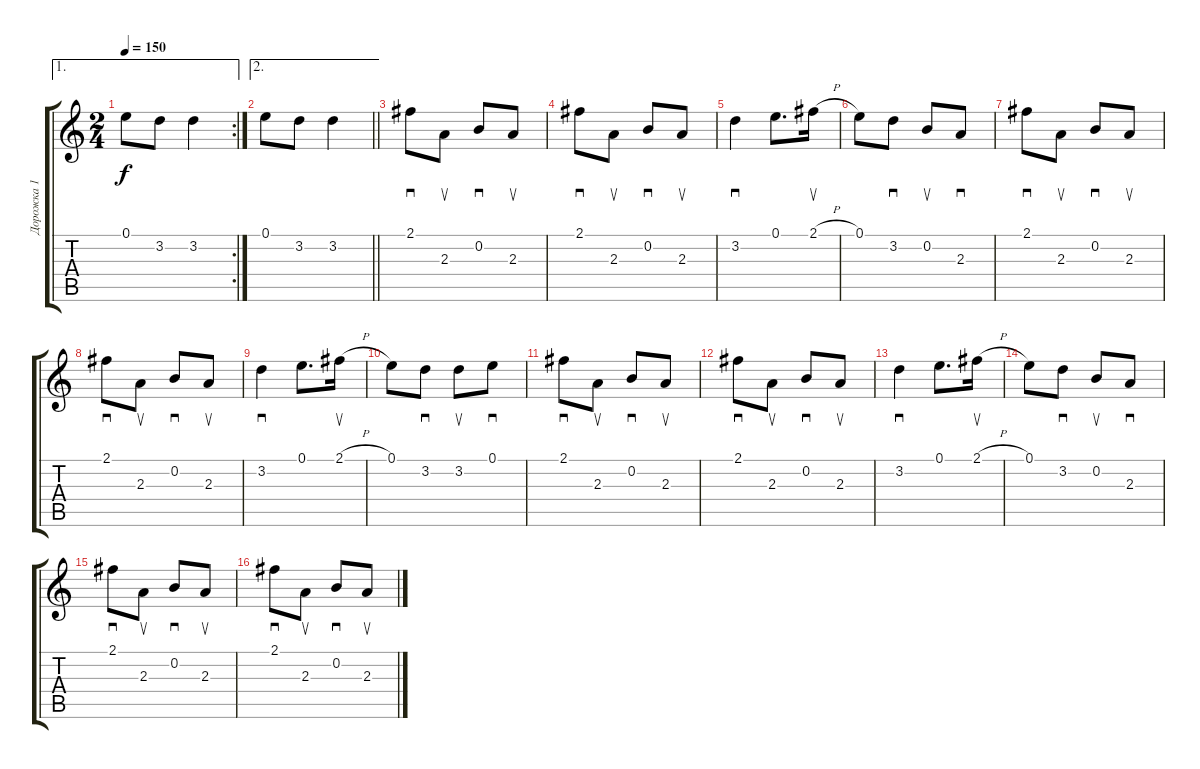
\track ("Дорожка 1" "Дорожка 1") {instrument acousticguitarsteel}
\staff {score tabs}
\tuning (E4 B3 G3 D3 A2 E2) {hide}
\ae 1
\rc 2
\ts (2 4)
\tempo 150
\clef g2
\ks c
0.1.8{dy f} 3.2.8 3.2.4 |
\ae 2
\barLineRight lightlight
0.1.8 3.2.8 3.2.4 |
\section ("" "")
2.1.8{sd} 2.3.8{su} 0.2.8{sd} 2.3.8{su} |
2.1.8{sd} 2.3.8{su} 0.2.8{sd} 2.3.8{su} |
3.2.4{sd} 0.1.8{d} 2.1{h}.16{su} |
0.1.8 3.2.8{sd} 0.2.8{su} 2.3.8{sd} |
2.1.8{sd} 2.3.8{su} 0.2.8{sd} 2.3.8{su} |
2.1.8{sd} 2.3.8{su} 0.2.8{sd} 2.3.8{su} |
3.2.4{sd} 0.1.8{d} 2.1{h}.16{su} |
0.1.8 3.2.8{sd} 3.2.8{su} 0.1.8{sd} |
2.1.8{sd} 2.3.8{su} 0.2.8{sd} 2.3.8{su} |
2.1.8{sd} 2.3.8{su} 0.2.8{sd} 2.3.8{su} |
3.2.4{sd} 0.1.8{d} 2.1{h}.16{su} |
0.1.8 3.2.8{sd} 0.2.8{su} 2.3.8{sd} |
2.1.8{sd} 2.3.8{su} 0.2.8{sd} 2.3.8{su} |
2.1.8{sd} 2.3.8{su} 0.2.8{sd} 2.3.8{su}
